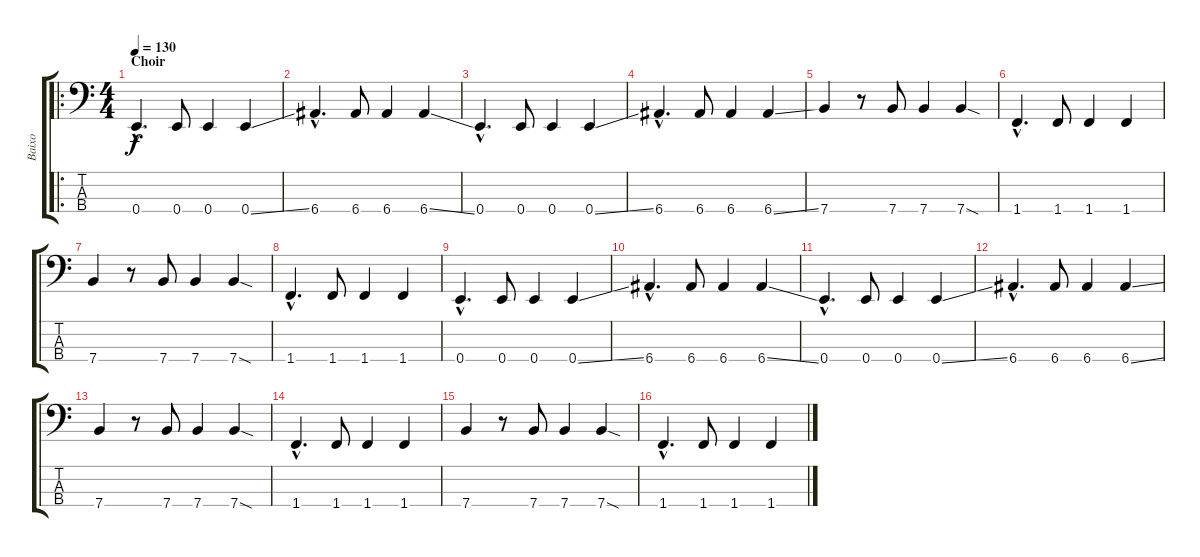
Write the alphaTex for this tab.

\track ("Baixo" "Baixo") {instrument acousticbass}
\staff {score tabs}
\tuning (G2 D2 A1 E1) {hide}
\ro
\ts (4 4)
\section ("" "Choir")
\tempo 130
\clef f4
\ks c
0.4{hac}.4{d dy f} 0.4.8 0.4.4 0.4{ss}.4 |
6.4{hac}.4{d} 6.4.8 6.4.4 6.4{ss}.4 |
0.4{hac}.4{d} 0.4.8 0.4.4 0.4{ss}.4 |
6.4{hac}.4{d} 6.4.8 6.4.4 6.4{ss}.4 |
7.4.4 r.8 7.4.8 7.4.4 7.4{sod}.4 |
1.4{hac}.4{d} 1.4.8 1.4.4 1.4.4 |
7.4.4 r.8 7.4.8 7.4.4 7.4{sod}.4 |
1.4{hac}.4{d} 1.4.8 1.4.4 1.4.4 |
0.4{hac}.4{d} 0.4.8 0.4.4 0.4{ss}.4 |
6.4{hac}.4{d} 6.4.8 6.4.4 6.4{ss}.4 |
0.4{hac}.4{d} 0.4.8 0.4.4 0.4{ss}.4 |
6.4{hac}.4{d} 6.4.8 6.4.4 6.4{ss}.4 |
7.4.4 r.8 7.4.8 7.4.4 7.4{sod}.4 |
1.4{hac}.4{d} 1.4.8 1.4.4 1.4.4 |
7.4.4 r.8 7.4.8 7.4.4 7.4{sod}.4 |
1.4{hac}.4{d} 1.4.8 1.4.4 1.4.4
